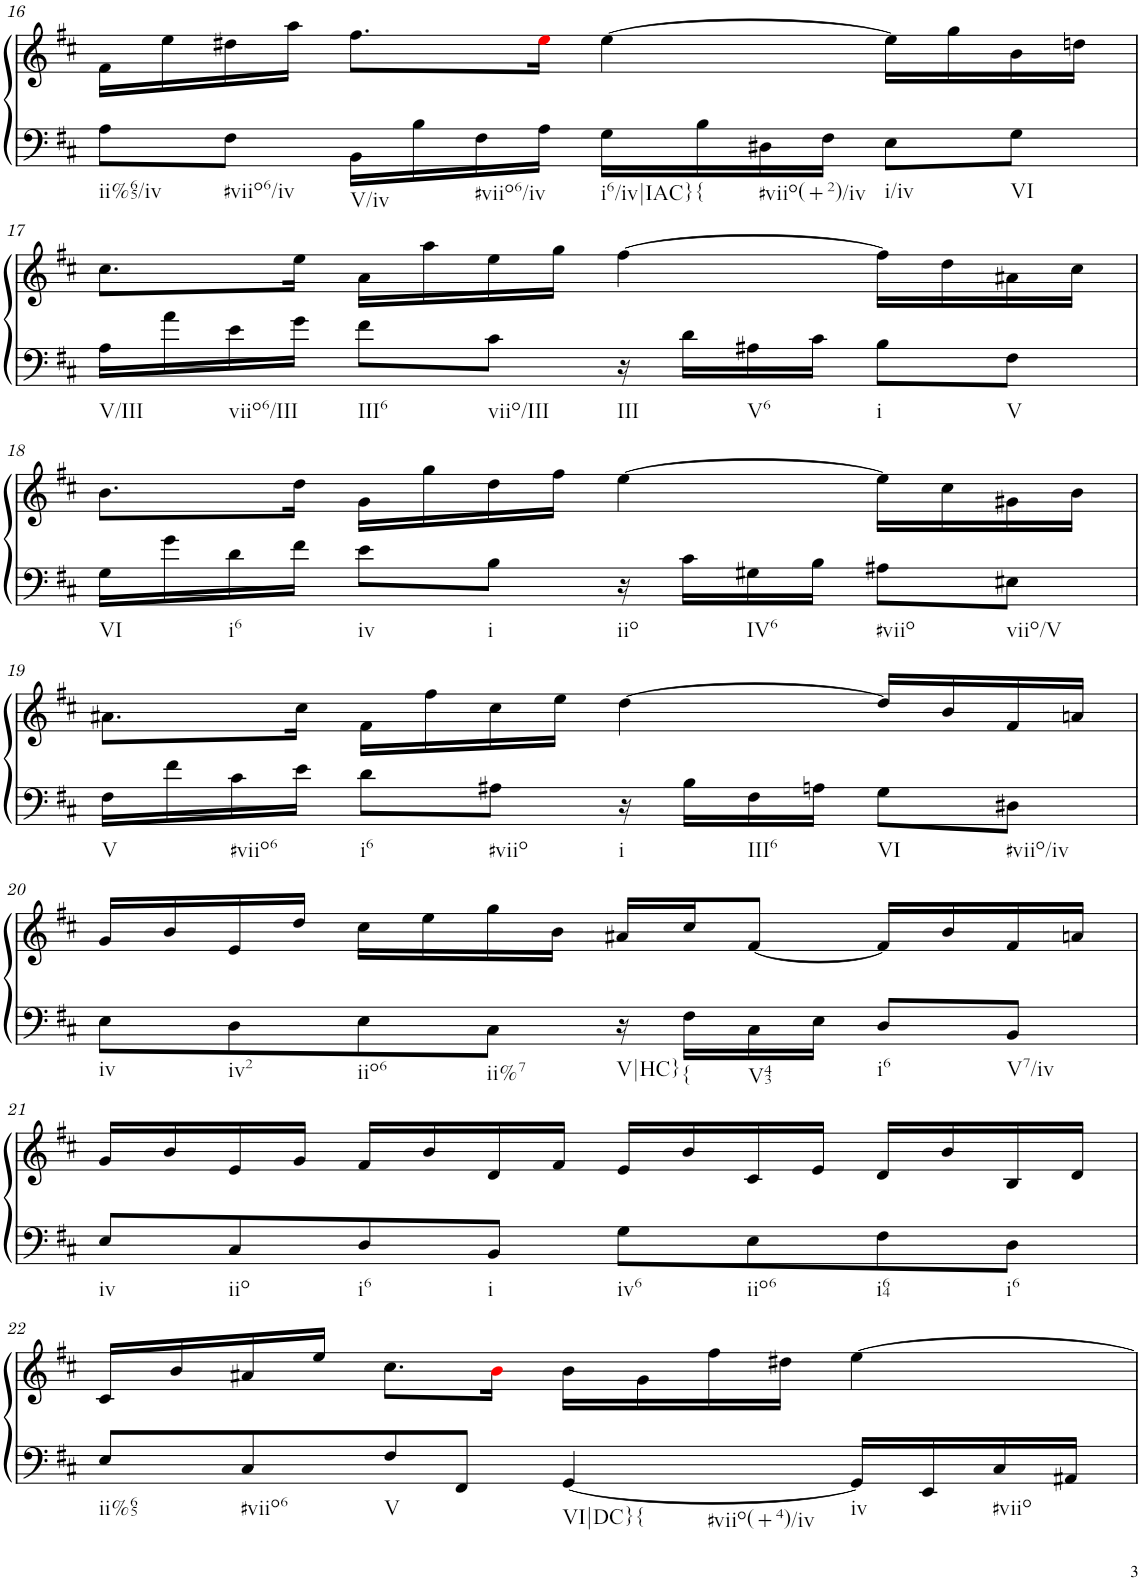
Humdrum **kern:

**kern	**kern
*part1	*part1
*staff2	*staff1
*I"Klavier linke Hand	*
!!LO:PB:g=z
*clefF4	*clefG2
*k[f#c#]	*k[f#c#]
*M4/4	*M4/4
=16	=16
!LO:TX:b:t=ii%65/iv	!
8A\L	16f#\LL
.	16ee\
!LO:TX:b:t=#viio6/iv	!
8F#\J	16dd#X\
.	16aa\JJ
!LO:TX:b:t=V/iv	!
16BB\LL	8.ff#\L
16B\	.
!LO:TX:b:t=#viio6/iv	!
16F#\	.
16A\JJ	16eei\Jk
!LO:TX:b:t=i6/iv|IAC}	!
16G\LL	[4ee\
!LO:TX:b:t={	!
16B\	.
!LO:TX:b:t=#viio(+2)/iv	!
16D#X\	.
16F#\JJ	.
!LO:TX:b:t=i/iv	!
8E\L	16ee\LL]
.	16gg\
!LO:TX:b:t=VI	!
8G\J	16b\
.	16ddn\JJ
!!LO:LB:g=z
=17	=17
!LO:TX:b:t=V/III	!
16A\LL	8.cc#\L
16a\	.
!LO:TX:b:t=viio6/III	!
16e\	.
16g\JJ	16ee\Jk
!LO:TX:b:t=III6	!
8f#\L	16a\LL
.	16aa\
!LO:TX:b:t=viio/III	!
8c#\J	16ee\
.	16gg\JJ
!LO:TX:b:t=III	!
16r	[4ff#\
16d\LL	.
!LO:TX:b:t=V6	!
16A#X\	.
16c#\JJ	.
!LO:TX:b:t=i	!
8B\L	16ff#\LL]
.	16dd\
!LO:TX:b:t=V	!
8F#\J	16a#X\
.	16cc#\JJ
!!LO:LB:g=z
=18	=18
!LO:TX:b:t=VI	!
16G\LL	8.b\L
16g\	.
!LO:TX:b:t=i6	!
16d\	.
16f#\JJ	16dd\Jk
!LO:TX:b:t=iv	!
8e\L	16g\LL
.	16gg\
!LO:TX:b:t=i	!
8B\J	16dd\
.	16ff#\JJ
!LO:TX:b:t=iio	!
16r	[4ee\
16c#\LL	.
!LO:TX:b:t=IV6	!
16G#X\	.
16B\JJ	.
!LO:TX:b:t=#viio	!
8A#X\L	16ee\LL]
.	16cc#\
!LO:TX:b:t=viio/V	!
8E#X\J	16g#X\
.	16b\JJ
!!LO:LB:g=z
=19	=19
!LO:TX:b:t=V	!
16F#\LL	8.a#X\L
16f#\	.
!LO:TX:b:t=#viio6	!
16c#\	.
16e\JJ	16cc#\Jk
!LO:TX:b:t=i6	!
8d\L	16f#\LL
.	16ff#\
!LO:TX:b:t=#viio	!
8A#X\J	16cc#\
.	16ee\JJ
!LO:TX:b:t=i	!
16r	[4dd\
16B\LL	.
!LO:TX:b:t=III6	!
16F#\	.
16An\JJ	.
!LO:TX:b:t=VI	!
8G\L	16dd/LL]
.	16b/
!LO:TX:b:t=#viio/iv	!
8D#X\J	16f#/
.	16an/JJ
!!LO:LB:g=z
=20	=20
!LO:TX:b:t=iv	!
8E\L	16g/LL
.	16b/
!LO:TX:b:t=iv2	!
8D\	16e/
.	16dd/JJ
!LO:TX:b:t=iio6	!
8E\	16cc#\LL
.	16ee\
!LO:TX:b:t=ii%7	!
8C#\J	16gg\
.	16b\JJ
!LO:TX:b:t=V|HC}	!
16r	16a#X/LL
!LO:TX:b:t={	!
16F#\LL	16cc#/J
!LO:TX:b:t=V43	!
16C#\	[8f#/J
16E\JJ	.
!LO:TX:b:t=i6	!
8D/L	16f#/LL]
.	16b/
!LO:TX:b:t=V7/iv	!
8BB/J	16f#/
.	16an/JJ
!!LO:LB:g=z
=21	=21
!LO:TX:b:t=iv	!
8E/L	16g/LL
.	16b/
!LO:TX:b:t=iio	!
8C#/	16e/
.	16g/JJ
!LO:TX:b:t=i6	!
8D/	16f#/LL
.	16b/
!LO:TX:b:t=i	!
8BB/J	16d/
.	16f#/JJ
!LO:TX:b:t=iv6	!
8G\L	16e/LL
.	16b/
!LO:TX:b:t=iio6	!
8E\	16c#/
.	16e/JJ
!LO:TX:b:t=i64	!
8F#\	16d/LL
.	16b/
!LO:TX:b:t=i6	!
8D\J	16B/
.	16d/JJ
!!LO:LB:g=z
=22	=22
!LO:TX:b:t=ii%65	!
8E/L	16c#/LL
.	16b/
!LO:TX:b:t=#viio6	!
8C#/	16a#X/
.	16ee/JJ
!LO:TX:b:t=V	!
8F#/	8.cc#\L
8FF#/J	.
.	16bi\Jk
!LO:TX:b:t=VI|DC}	!
!LO:TX:b:t={	!
!LO:TX:b:t=#viio(+4)/iv	!
[4GG/	16b\LL
.	16g\
.	16ff#\
.	16dd#X\JJ
!LO:TX:b:t=iv	!
16GG/LL]	[4ee\
16EE/	.
!LO:TX:b:t=#viio	!
16C#/	.
16AA#X/JJ	.
=	=
*-	*-
